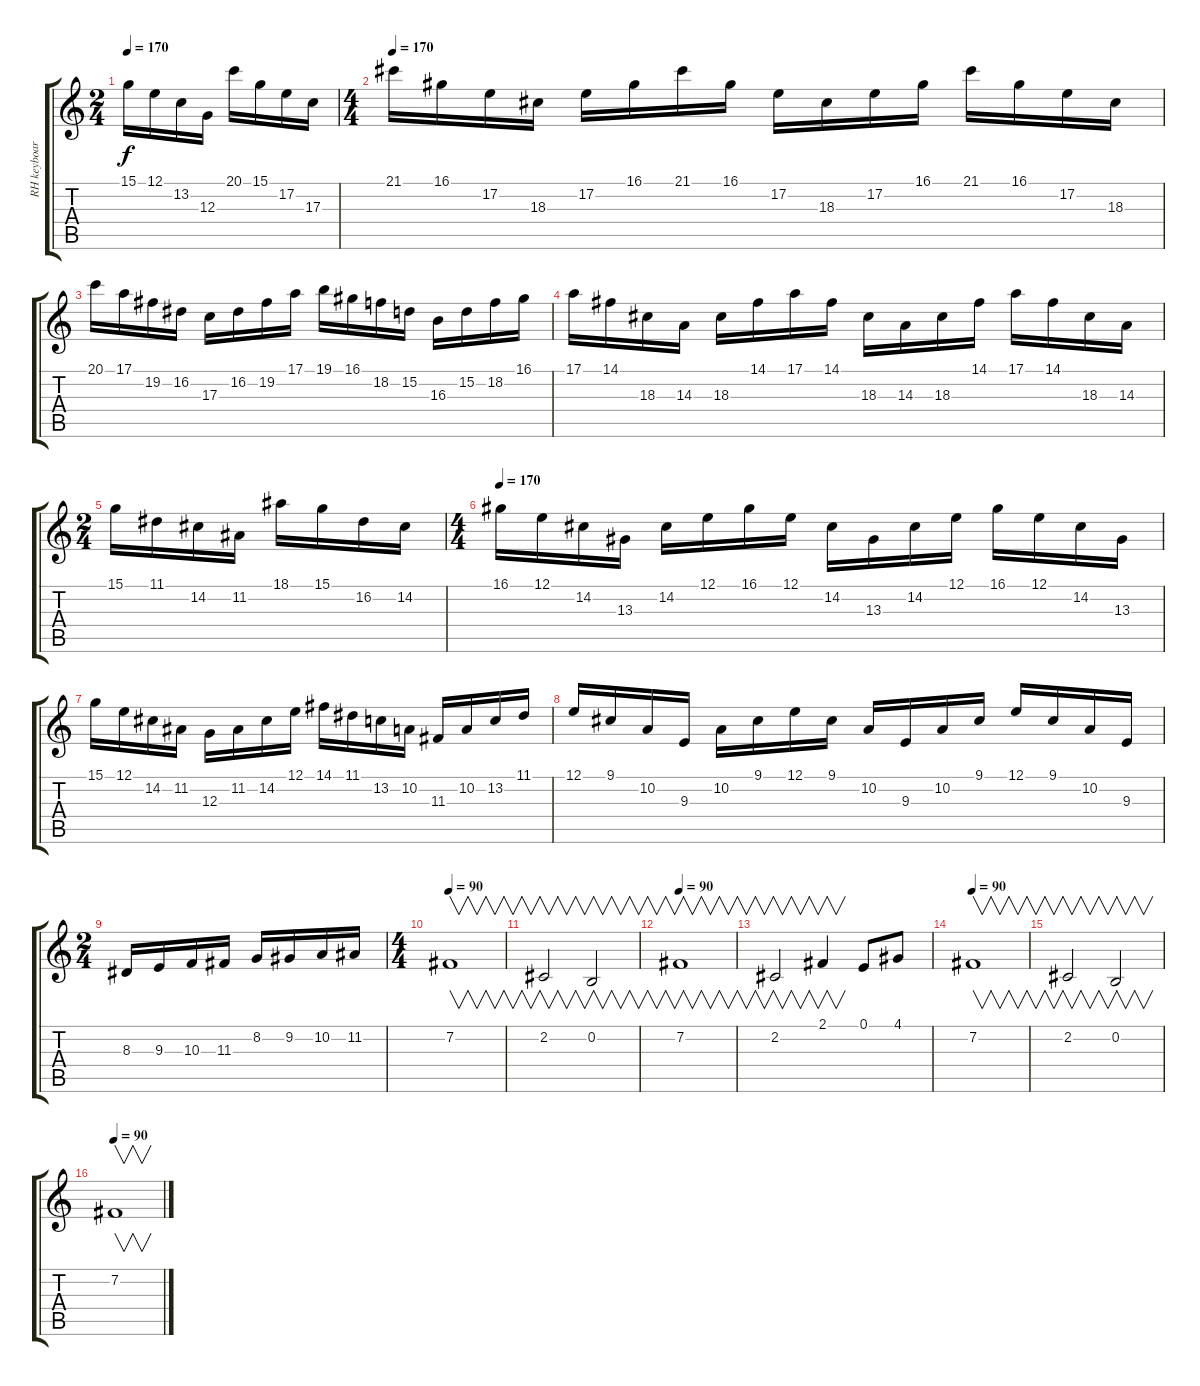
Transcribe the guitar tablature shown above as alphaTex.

\track ("RH keyboard" "RH keyboar") {instrument lead2sawtooth}
\staff {score tabs}
\tuning (E4 B3 G3 D3 A2 E2) {hide}
\ts (2 4)
\tempo 170
\clef g2
\ks c
15.1.16{dy f} 12.1.16 13.2.16 12.3.16 20.1.16 15.1.16 17.2.16 17.3.16 |
\ts (4 4)
\tempo 170
21.1.16 16.1.16 17.2.16 18.3.16 17.2.16 16.1.16 21.1.16 16.1.16 17.2.16 18.3.16 17.2.16 16.1.16 21.1.16 16.1.16 17.2.16 18.3.16 |
20.1.16 17.1.16 19.2.16 16.2.16 17.3.16 16.2.16 19.2.16 17.1.16 19.1.16 16.1.16 18.2.16 15.2.16 16.3.16 15.2.16 18.2.16 16.1.16 |
17.1.16 14.1.16 18.3.16 14.3.16 18.3.16 14.1.16 17.1.16 14.1.16 18.3.16 14.3.16 18.3.16 14.1.16 17.1.16 14.1.16 18.3.16 14.3.16 |
\ts (2 4)
15.1.16 11.1.16 14.2.16 11.2.16 18.1.16 15.1.16 16.2.16 14.2.16 |
\ts (4 4)
\tempo 170
16.1.16 12.1.16 14.2.16 13.3.16 14.2.16 12.1.16 16.1.16 12.1.16 14.2.16 13.3.16 14.2.16 12.1.16 16.1.16 12.1.16 14.2.16 13.3.16 |
15.1.16 12.1.16 14.2.16 11.2.16 12.3.16 11.2.16 14.2.16 12.1.16 14.1.16 11.1.16 13.2.16 10.2.16 11.3.16 10.2.16 13.2.16 11.1.16 |
12.1.16 9.1.16 10.2.16 9.3.16 10.2.16 9.1.16 12.1.16 9.1.16 10.2.16 9.3.16 10.2.16 9.1.16 12.1.16 9.1.16 10.2.16 9.3.16 |
\ts (2 4)
8.3.16 9.3.16 10.3.16 11.3.16 8.2.16 9.2.16 10.2.16 11.2.16 |
\ts (4 4)
\tempo 90
7.2.1{v volume 10 instrument lead2sawtooth} |
2.2.2{v} 0.2.2{v} |
\tempo 90
7.2.1{v} |
2.2.2{v} 2.1.4{v} 0.1.8 4.1.8 |
\tempo 90
7.2.1{v} |
2.2.2{v} 0.2.2{v} |
\tempo 90
7.2.1{v}
